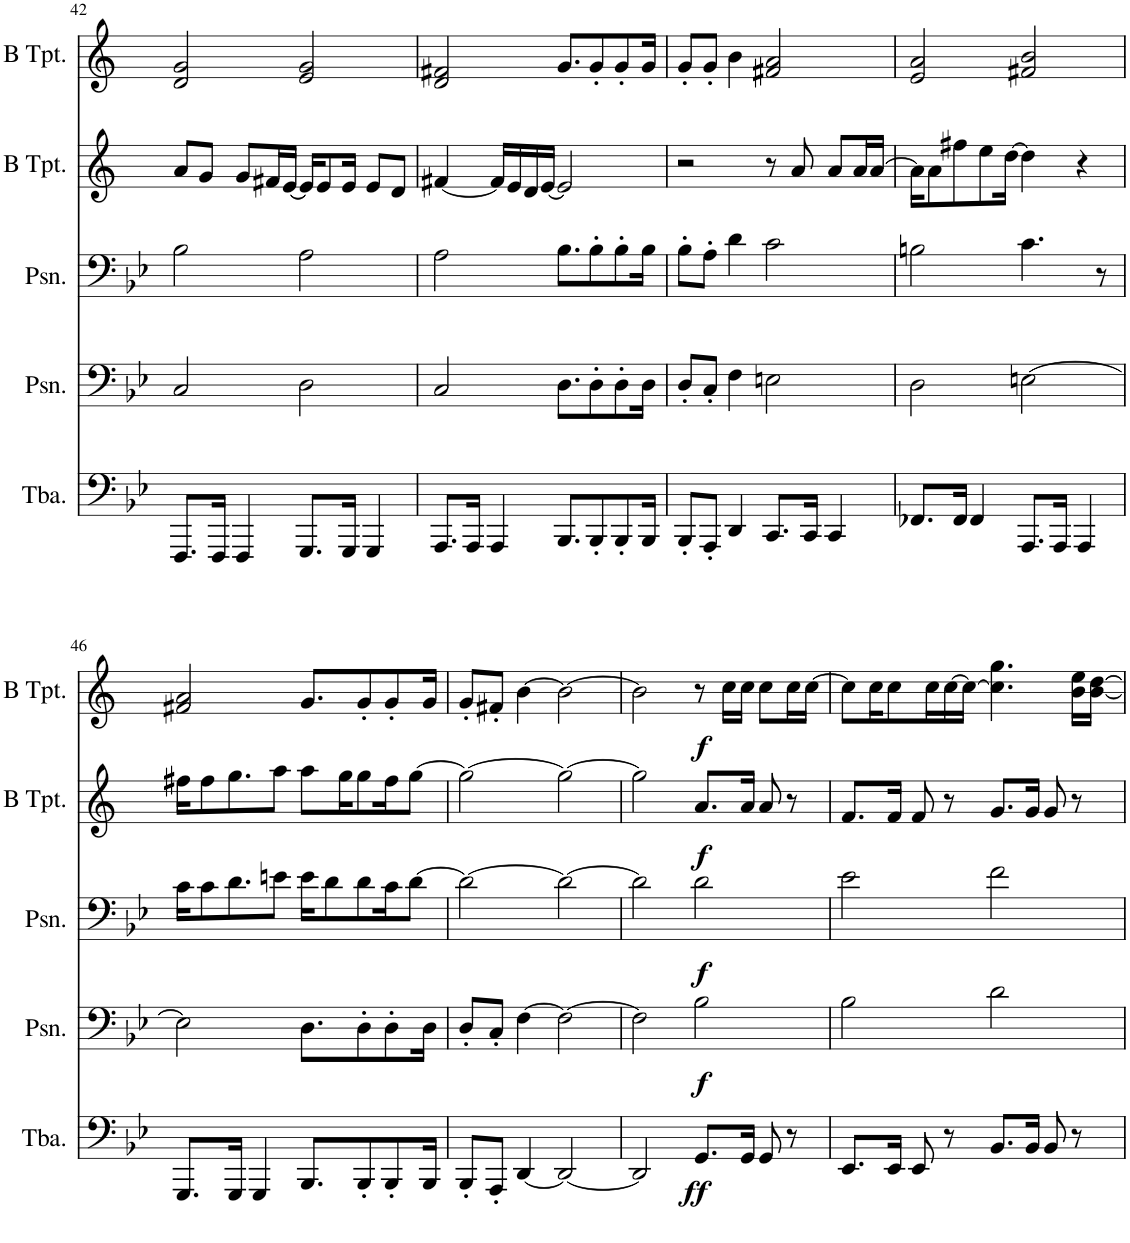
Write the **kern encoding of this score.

**kern	**dynam	**kern	**dynam	**kern	**dynam	**kern	**dynam	**kern	**dynam
*part5	*part5	*part4	*part4	*part3	*part3	*part2	*part2	*part1	*part1
*staff5	*staff5	*staff4	*staff4	*staff3	*staff3	*staff2	*staff2	*staff1	*staff1
*I"Tuba	*	*I"Posaune	*	*I"Posaune	*	*I"Trompete in B	*	*I"Trompete in B	*
*I'Tba.	*	*I'Psn.	*	*I'Psn.	*	*	*	*	*
!!LO:PB:g=z
*clefF4	*	*clefF4	*	*clefF4	*	*clefG2	*	*clefG2	*
*	*	*	*	*	*	*Trd1c2	*	*Trd1c2	*
*k[b-e-]	*	*k[b-e-]	*	*k[b-e-]	*	*k[]	*	*k[]	*
*M4/4	*	*M4/4	*	*M4/4	*	*M4/4	*	*M4/4	*
=42	=42	=42	=42	=42	=42	=42	=42	=42	=42
8.FFF/L	.	2C/	.	2B-\	.	8a/L	.	2d/ 2g/	.
.	.	.	.	.	.	8g/J	.	.	.
16FFF/Jk	.	.	.	.	.	.	.	.	.
4FFF/	.	.	.	.	.	8g/L	.	.	.
.	.	.	.	.	.	16f#X/L	.	.	.
.	.	.	.	.	.	[16e/JJ	.	.	.
8.GGG/L	.	2D\	.	2A\	.	16e/KL]	.	2e/ 2g/	.
.	.	.	.	.	.	8e/	.	.	.
16GGG/Jk	.	.	.	.	.	16e/Jk	.	.	.
4GGG/	.	.	.	.	.	8e/L	.	.	.
.	.	.	.	.	.	8d/J	.	.	.
=43	=43	=43	=43	=43	=43	=43	=43	=43	=43
8.AAA/L	.	2C/	.	2A\	.	[4f#X/	.	2d/ 2f#X/	.
16AAA/Jk	.	.	.	.	.	.	.	.	.
4AAA/	.	.	.	.	.	16f#/LL]	.	.	.
.	.	.	.	.	.	16e/	.	.	.
.	.	.	.	.	.	16d/	.	.	.
.	.	.	.	.	.	[16e/JJ	.	.	.
8.BBB-/L	.	8.D\L	.	8.B-\L	.	2e/]	.	8.g/L	.
8BBB-'/	.	8D'\	.	8B-'\	.	.	.	8g'/	.
8BBB-'/	.	8D'\	.	8B-'\	.	.	.	8g'/	.
16BBB-/Jk	.	16D\Jk	.	16B-\Jk	.	.	.	16g/Jk	.
=44	=44	=44	=44	=44	=44	=44	=44	=44	=44
8BBB-'/L	.	8D'/L	.	8B-'\L	.	2r	.	8g'/L	.
8AAA'/J	.	8C'/J	.	8A'\J	.	.	.	8g'/J	.
4DD/	.	4F\	.	4d\	.	.	.	4b\	.
8.CC/L	.	2En\	.	2c\	.	8r	.	2f#X/ 2a/	.
.	.	.	.	.	.	8a/	.	.	.
16CC/Jk	.	.	.	.	.	.	.	.	.
4CC/	.	.	.	.	.	8a/L	.	.	.
.	.	.	.	.	.	16a/L	.	.	.
.	.	.	.	.	.	[16a/JJ	.	.	.
=45	=45	=45	=45	=45	=45	=45	=45	=45	=45
8.FF-X/L	.	2D\	.	2Bn\	.	16a\KL]	.	2e/ 2a/	.
.	.	.	.	.	.	8a\	.	.	.
16FF-/Jk	.	.	.	.	.	8ff#X\	.	.	.
4FF-/	.	.	.	.	.	.	.	.	.
.	.	.	.	.	.	8ee\	.	.	.
.	.	.	.	.	.	[16dd\Jk	.	.	.
8.AAA/L	.	[2En\	.	4.c\	.	4dd\]	.	2f#X/ 2b/	.
16AAA/Jk	.	.	.	.	.	.	.	.	.
4AAA/	.	.	.	.	.	4r	.	.	.
.	.	.	.	8r	.	.	.	.	.
!!LO:LB:g=z
=46	=46	=46	=46	=46	=46	=46	=46	=46	=46
8.GGG/L	.	2E\]	.	16c\KL	.	16ff#X\KL	.	2f#X/ 2a/	.
.	.	.	.	8c\	.	8ff#\	.	.	.
16GGG/Jk	.	.	.	8.d\	.	8.gg\	.	.	.
4GGG/	.	.	.	.	.	.	.	.	.
.	.	.	.	8en\J	.	8aa\J	.	.	.
8.BBB-/L	.	8.D\L	.	16e\KL	.	8aa\L	.	8.g/L	.
.	.	.	.	8d\	.	.	.	.	.
.	.	.	.	.	.	16gg\K	.	.	.
8BBB-'/	.	8D'\	.	8d\	.	8gg\	.	8g'/	.
8BBB-'/	.	8D'\	.	16c\K	.	16ff#\K	.	8g'/	.
.	.	.	.	[8d\J	.	[8gg\J	.	.	.
16BBB-/Jk	.	16D\Jk	.	.	.	.	.	16g/Jk	.
=47	=47	=47	=47	=47	=47	=47	=47	=47	=47
8BBB-'/L	.	8D'/L	.	2d\_	.	2gg\_	.	8g'/L	.
8AAA'/J	.	8C'/J	.	.	.	.	.	8f#X'/J	.
[4DD/	.	[4F\	.	.	.	.	.	[4b\	.
2DD/_	.	2F\_	.	2d\_	.	2gg\_	.	2b\_	.
=48	=48	=48	=48	=48	=48	=48	=48	=48	=48
2DD/]	.	2F\]	.	2d\]	.	2gg\]	.	2b\]	.
!	!LO:DY:b	!	!LO:DY:b	!	!LO:DY:b	!	!LO:DY:b	!	!LO:DY:b
8.GG/L	ff	2B-\	f	2d\	f	8.a/L	f	8r	f
.	.	.	.	.	.	.	.	16cc\LL	.
16GG/Jk	.	.	.	.	.	16a/Jk	.	16cc\JJ	.
8GG/	.	.	.	.	.	8a/	.	8cc\L	.
8r	.	.	.	.	.	8r	.	16cc\L	.
.	.	.	.	.	.	.	.	[16cc\JJ	.
=49	=49	=49	=49	=49	=49	=49	=49	=49	=49
8.EE-/L	.	2B-\	.	2e-\	.	8.f/L	.	8cc\L]	.
.	.	.	.	.	.	.	.	16cc\K	.
16EE-/Jk	.	.	.	.	.	16f/Jk	.	8cc\	.
8EE-/	.	.	.	.	.	8f/	.	.	.
.	.	.	.	.	.	.	.	16cc\L	.
8r	.	.	.	.	.	8r	.	[16cc\	.
.	.	.	.	.	.	.	.	16cc\JJ_	.
8.BB-/L	.	2d\	.	2f\	.	8.g/L	.	4.cc\] 4.gg\	.
16BB-/Jk	.	.	.	.	.	16g/Jk	.	.	.
8BB-/	.	.	.	.	.	8g/	.	.	.
8r	.	.	.	.	.	8r	.	16b\ 16ee\LL	.
.	.	.	.	.	.	.	.	[16b\ [16dd\JJ	.
=	=	=	=	=	=	=	=	=	=
*-	*-	*-	*-	*-	*-	*-	*-	*-	*-
